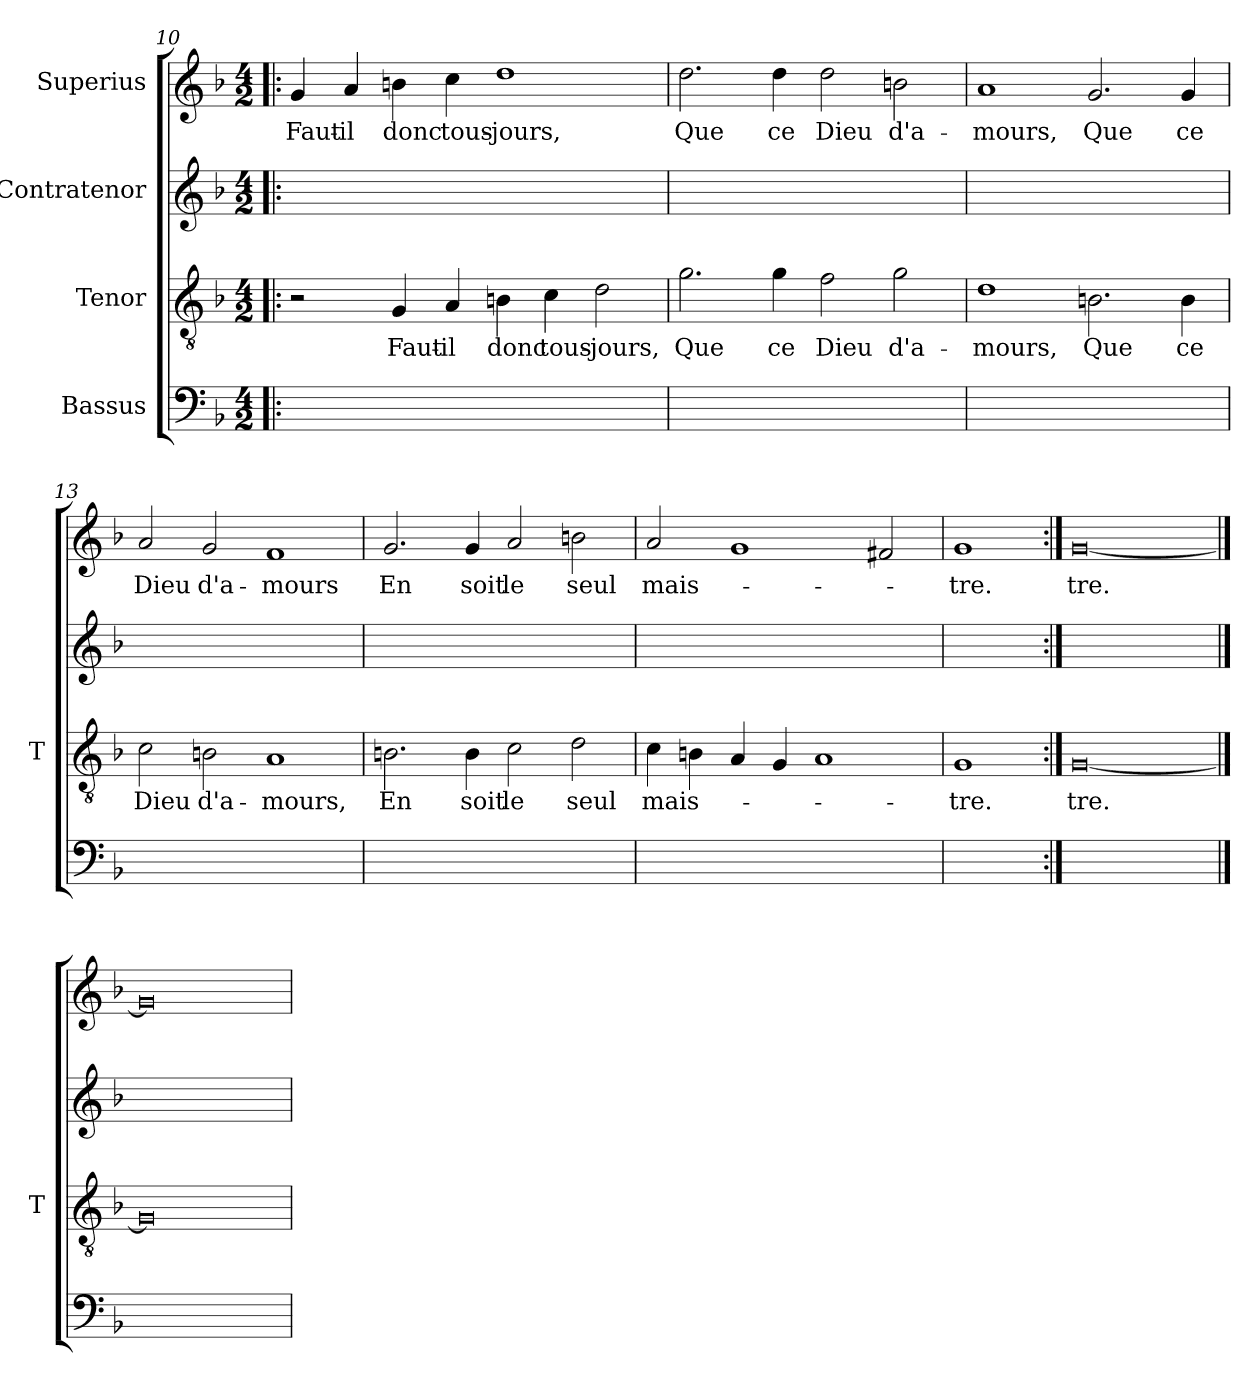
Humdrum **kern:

**kern	**kern	**text	**kern	**kern	**text
*part4	*part3	*part3	*part2	*part1	*part1
*staff4	*staff3	*staff3	*staff2	*staff1	*staff1
*I"Bassus	*I"Tenor	*	*I"Contratenor	*I"Superius	*
*	*I'T	*	*	*	*
*clefF4	*clefGv2	*	*clefG2	*clefG2	*
*k[b-]	*k[b-]	*	*k[b-]	*k[b-]	*
*M4/2	*M4/2	*	*M4/2	*M4/2	*
=10!|:	=10!|:	=10!|:	=10!|:	=10!|:	=10!|:
0ryy	2r	.	0ryy	4g	Faut-
.	.	.	.	4a	-il
.	4G	Faut-	.	4b	-donc
.	4A	-il	.	4cc	tous-
.	4Bn	-donc	.	1dd	-jours,
.	4c	tous-	.	.	.
.	2d	-jours,	.	.	.
=11	=11	=11	=11	=11	=11
0ryy	2.g	-Que	0ryy	2.dd	-Que
.	4g	-ce	.	4dd	-ce
.	2f	-Dieu	.	2dd	-Dieu
.	2g	d'a-	.	2b	d'a-
=12	=12	=12	=12	=12	=12
0ryy	1d	-mours,	0ryy	1a	-mours,
.	2.Bn	-Que	.	2.g	-Que
.	4B	-ce	.	4g	-ce
=13	=13	=13	=13	=13	=13
0ryy	2c	-Dieu	0ryy	2a	-Dieu
.	2Bn	d'a-	.	2g	d'a-
.	1A	-mours,	.	1f	-mours
=14	=14	=14	=14	=14	=14
0ryy	2.Bn	-En	0ryy	2.g	-En
.	4B	-soit	.	4g	-soit
.	2c	-le	.	2a	-le
.	2d	-seul	.	2b	-seul
=15	=15	=15	=15	=15	=15
0ryy	4c	mais-	0ryy	2a	mais-
.	4Bn	.	.	.	.
.	4A	.	.	1g	.
.	4G	.	.	.	.
.	1A	.	.	.	.
.	.	.	.	2f#X	.
=16	=16	=16	=16	=16	=16
1ryy	1G	-tre.	1ryy	1g	-tre.
=17:|!	=17:|!	=17:|!	=17:|!	=17:|!	=17:|!
0ryy	[0G	-tre.	0ryy	[0g	-tre.
==18	==18	==18	==18	==18	==18
0ryy	0G]	.	0ryy	0g]	.
=	=	=	=	=	=
*-	*-	*-	*-	*-	*-
